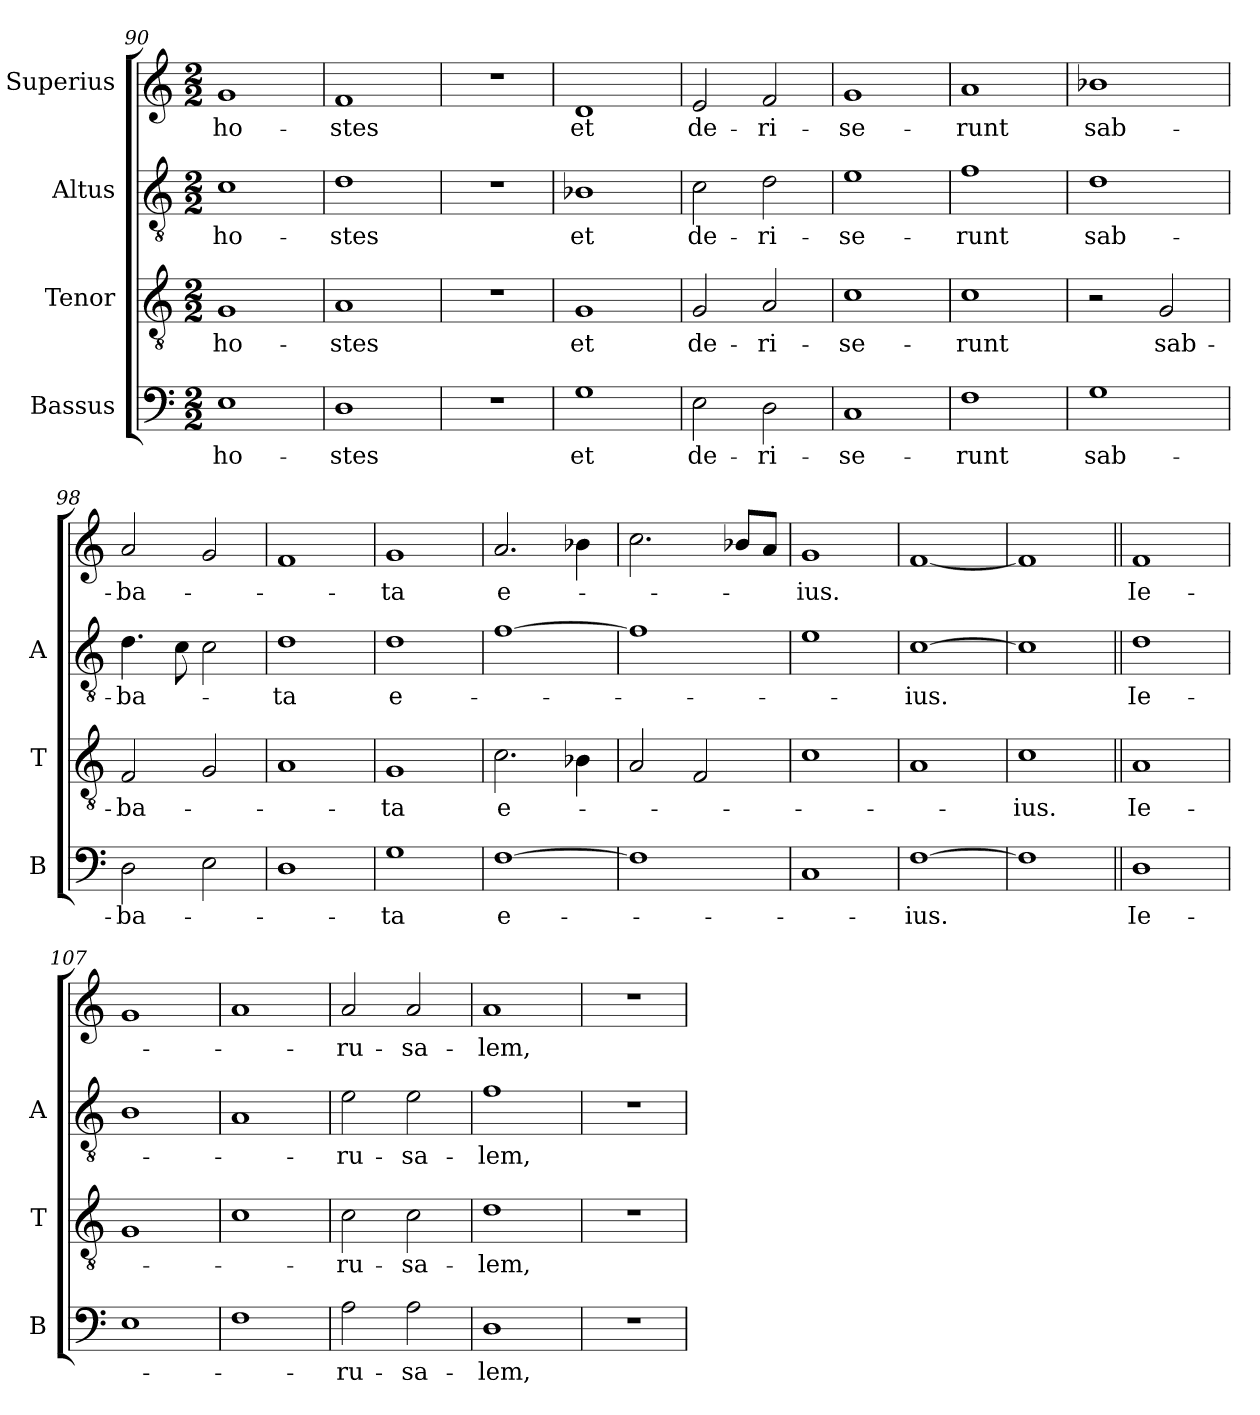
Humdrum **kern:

**kern	**text	**kern	**text	**kern	**text	**kern	**text
*part4	*part4	*part3	*part3	*part2	*part2	*part1	*part1
*staff4	*staff4	*staff3	*staff3	*staff2	*staff2	*staff1	*staff1
*I"Bassus	*	*I"Tenor	*	*I"Altus	*	*I"Superius	*
*I'B	*	*I'T	*	*I'A	*	*	*
*clefF4	*	*clefGv2	*	*clefGv2	*	*clefG2	*
*k[]	*	*k[]	*	*k[]	*	*k[]	*
*M2/2	*	*M2/2	*	*M2/2	*	*M2/2	*
=90	=90	=90	=90	=90	=90	=90	=90
1E	ho-	1G	ho-	1c	ho-	1g	ho-
=91	=91	=91	=91	=91	=91	=91	=91
1D	-stes	1A	-stes	1d	-stes	1f	-stes
=92	=92	=92	=92	=92	=92	=92	=92
1r	.	1r	.	1r	.	1r	.
=93	=93	=93	=93	=93	=93	=93	=93
1G	et	1G	et	1B-X	et	1d	et
=94	=94	=94	=94	=94	=94	=94	=94
2E	de-	2G	de-	2c	de-	2e	de-
2D	-ri-	2A	-ri-	2d	-ri-	2f	-ri-
=95	=95	=95	=95	=95	=95	=95	=95
1C	-se-	1c	-se-	1e	-se-	1g	-se-
=96	=96	=96	=96	=96	=96	=96	=96
1F	-runt	1c	-runt	1f	-runt	1a	-runt
=97	=97	=97	=97	=97	=97	=97	=97
1G	sab-	2r	.	1d	sab-	1b-X	sab-
.	.	2G	sab-	.	.	.	.
=98	=98	=98	=98	=98	=98	=98	=98
2D	-ba-	2F	-ba-	4.d	-ba-	2a	-ba-
.	.	.	.	8c	.	.	.
2E	.	2G	.	2c	.	2g	.
=99	=99	=99	=99	=99	=99	=99	=99
1D	.	1A	.	1d	-ta	1f	.
=100	=100	=100	=100	=100	=100	=100	=100
1G	-ta	1G	-ta	1d	e-	1g	-ta
=101	=101	=101	=101	=101	=101	=101	=101
[1F	e-	2.c	e-	[1f	.	2.a	e-
.	.	4B-X	.	.	.	4b-X	.
=102	=102	=102	=102	=102	=102	=102	=102
1F]	.	2A	.	1f]	.	2.cc	.
.	.	2F	.	.	.	.	.
.	.	.	.	.	.	8b-XL	.
.	.	.	.	.	.	8aJ	.
=103	=103	=103	=103	=103	=103	=103	=103
1C	.	1c	.	1e	.	1g	-ius.
=104	=104	=104	=104	=104	=104	=104	=104
[1F	-ius.	1A	.	[1c	-ius.	[1f	.
=105	=105	=105	=105	=105	=105	=105	=105
1F]	.	1c	-ius.	1c]	.	1f]	.
=106||	=106||	=106||	=106||	=106||	=106||	=106||	=106||
1D	Ie-	1A	Ie-	1d	Ie-	1f	Ie-
=107	=107	=107	=107	=107	=107	=107	=107
1E	.	1G	.	1B	.	1g	.
=108	=108	=108	=108	=108	=108	=108	=108
1F	.	1c	.	1A	.	1a	.
=109	=109	=109	=109	=109	=109	=109	=109
2A	-ru-	2c	-ru-	2e	-ru-	2a	-ru-
2A	-sa-	2c	-sa-	2e	-sa-	2a	-sa-
=110	=110	=110	=110	=110	=110	=110	=110
1D	-lem,	1d	-lem,	1f	-lem,	1a	-lem,
=111	=111	=111	=111	=111	=111	=111	=111
1r	.	1r	.	1r	.	1r	.
=	=	=	=	=	=	=	=
*-	*-	*-	*-	*-	*-	*-	*-
